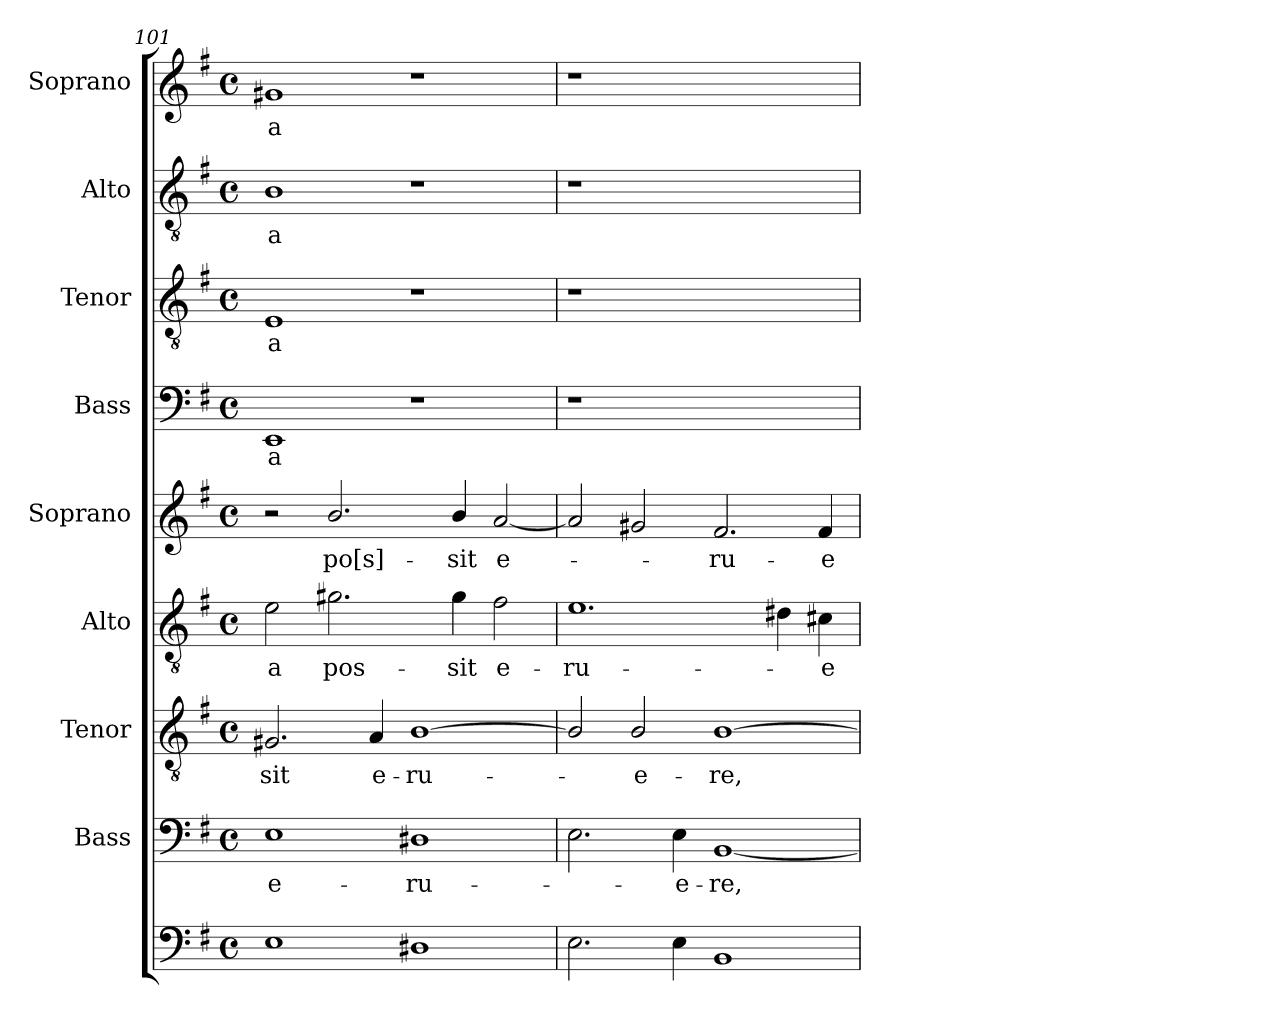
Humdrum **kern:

**kern	**kern	**text	**kern	**text	**kern	**text	**kern	**text	**kern	**text	**kern	**text	**kern	**text	**kern	**text
*part9	*part8	*part8	*part7	*part7	*part6	*part6	*part5	*part5	*part4	*part4	*part3	*part3	*part2	*part2	*part1	*part1
*staff9	*staff8	*staff8	*staff7	*staff7	*staff6	*staff6	*staff5	*staff5	*staff4	*staff4	*staff3	*staff3	*staff2	*staff2	*staff1	*staff1
*I""Violón y contrabajo"	*I"Bass	*	*I"Tenor	*	*I"Alto	*	*I"Soprano	*	*I"Bass	*	*I"Tenor	*	*I"Alto	*	*I"Soprano	*
*I'Cont.	*I'B.	*	*I'T.	*	*I'A.	*	*I'S.	*	*I'B.	*	*I'T.	*	*I'A.	*	*I'S.	*
!!LO:PB:g=z
*clefF4	*clefF4	*	*clefGv2	*	*clefGv2	*	*clefG2	*	*clefF4	*	*clefGv2	*	*clefGv2	*	*clefG2	*
*	*	*	*ITrd7c12	*	*ITrd7c12	*	*	*	*	*	*ITrd7c12	*	*ITrd7c12	*	*	*
*k[f#]	*k[f#]	*	*k[f#]	*	*k[f#]	*	*k[f#]	*	*k[f#]	*	*k[f#]	*	*k[f#]	*	*k[f#]	*
*G:	*G:	*	*G:	*	*G:	*	*G:	*	*G:	*	*G:	*	*G:	*	*G:	*
*M4/4	*M4/4	*	*M4/4	*	*M4/4	*	*M4/4	*	*M4/4	*	*M4/4	*	*M4/4	*	*M4/4	*
*met(c)	*met(c)	*	*met(c)	*	*met(c)	*	*met(c)	*	*met(c)	*	*met(c)	*	*met(c)	*	*met(c)	*
=101	=101	=101	=101	=101	=101	=101	=101	=101	=101	=101	=101	=101	=101	=101	=101	=101
!	!	!LO:LY:b:color=#000000	!	!	!	!	!	!	!	!	!	!	!	!	!	!
!	!	!	!	!LO:LY:b:color=#000000	!	!	!	!	!	!	!	!	!	!	!	!
!	!	!	!	!	!	!LO:LY:b:color=#000000	!	!	!	!	!	!	!	!	!	!
!	!	!	!	!	!	!	!	!	!	!LO:LY:b:color=#000000	!	!	!	!	!	!
!	!	!	!	!	!	!	!	!	!	!	!	!LO:LY:b:color=#000000	!	!	!	!
!	!	!	!	!	!	!	!	!	!	!	!	!	!	!LO:LY:b:color=#000000	!	!
!	!	!	!	!	!	!	!	!	!	!	!	!	!	!	!	!LO:LY:b:color=#000000
1Ei	1Ei	e-	2.GG#i/	-sit	2Ei\	-a	2r	.	1EEi	-a	1EEi	-a	1BBi	-a	1g#Xi	-a
!	!	!	!	!	!	!LO:LY:b:color=#000000	!	!	!	!	!	!	!	!	!	!
!	!	!	!	!	!	!	!	!LO:LY:b:color=#000000	!	!	!	!	!	!	!	!
.	.	.	.	.	2.G#i\	pos-	2.bi/	po[s]-	.	.	.	.	.	.	.	.
!	!	!	!	!LO:LY:b:color=#000000	!	!	!	!	!	!	!	!	!	!	!	!
.	.	.	4AAi/	e-	.	.	.	.	.	.	.	.	.	.	.	.
!	!	!LO:LY:b:color=#000000	!	!	!	!	!	!	!	!	!	!	!	!	!	!
!	!	!	!	!LO:LY:b:color=#000000	!	!	!	!	!	!	!	!	!	!	!	!
1D#Xi	1D#Xi	-ru-	[1BBi	-ru-	.	.	.	.	1r	.	1r	.	1r	.	1r	.
!	!	!	!	!	!	!LO:LY:b:color=#000000	!	!	!	!	!	!	!	!	!	!
!	!	!	!	!	!	!	!	!LO:LY:b:color=#000000	!	!	!	!	!	!	!	!
.	.	.	.	.	4G#i\	-sit	4bi/	-sit	.	.	.	.	.	.	.	.
!	!	!	!	!	!	!LO:LY:b:color=#000000	!	!	!	!	!	!	!	!	!	!
!	!	!	!	!	!	!	!	!LO:LY:b:color=#000000	!	!	!	!	!	!	!	!
.	.	.	.	.	2F#i\	e-	[2ai/	e-	.	.	.	.	.	.	.	.
=102	=102	=102	=102	=102	=102	=102	=102	=102	=102	=102	=102	=102	=102	=102	=102	=102
!	!	!	!	!	!	!LO:LY:b:color=#000000	!	!	!LO:N:vis=1	!	!LO:N:vis=1	!	!LO:N:vis=1	!	!LO:N:vis=1	!
2.Ei\	2.Ei\	.	2BBi/]	.	1.Ei	-ru-	2ai/]	.	1r	.	1r	.	1r	.	1r	.
!	!	!	!	!LO:LY:b:color=#000000	!	!	!	!	!	!	!	!	!	!	!	!
.	.	.	2BBi/	-e-	.	.	2g#i/	.	.	.	.	.	.	.	.	.
!	!	!LO:LY:b:color=#000000	!	!	!	!	!	!	!	!	!	!	!	!	!	!
4Ei\	4Ei\	-e-	.	.	.	.	.	.	.	.	.	.	.	.	.	.
!	!	!LO:LY:b:color=#000000	!	!	!	!	!	!	!	!	!	!	!	!	!	!
!	!	!	!	!LO:LY:b:color=#000000	!	!	!	!	!	!	!	!	!	!	!	!
!	!	!	!	!	!	!	!	!LO:LY:b:color=#000000	!	!	!	!	!	!	!	!
1BBi	[1BBi	-re,	[1BBi	-re,	.	.	2.f#i/	-ru-	1ryy	.	1ryy	.	1ryy	.	1ryy	.
.	.	.	.	.	4D#Xi\	.	.	.	.	.	.	.	.	.	.	.
!	!	!	!	!	!	!LO:LY:b:color=#000000	!	!	!	!	!	!	!	!	!	!
!	!	!	!	!	!	!	!	!LO:LY:b:color=#000000	!	!	!	!	!	!	!	!
.	.	.	.	.	4C#i\	-e-	4f#i/	-e-	.	.	.	.	.	.	.	.
=	=	=	=	=	=	=	=	=	=	=	=	=	=	=	=	=
*-	*-	*-	*-	*-	*-	*-	*-	*-	*-	*-	*-	*-	*-	*-	*-	*-
